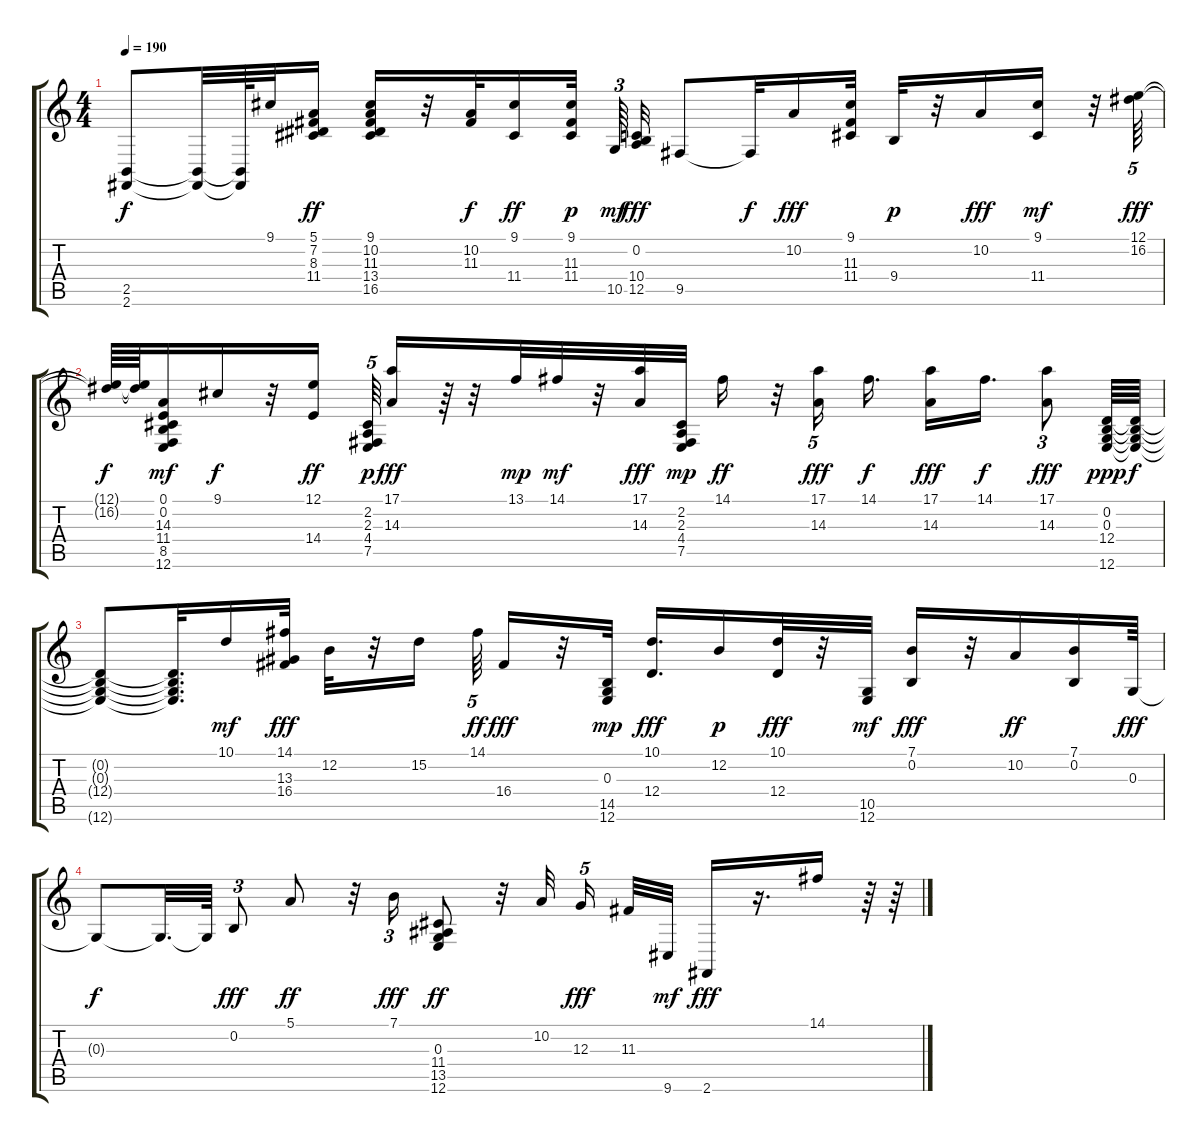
\track "" {instrument acousticgrandpiano}
\staff {score tabs}
\tuning (E4 B3 G3 D3 A2 E2) {hide}
\ts (4 4)
\tempo 190
\clef g2
\ks c
(2.5{t} 2.6{t}).8{dy f} (2.5{t} 2.6{t}).32 (2.5{t} 2.6{t}).64 9.1.32 (5.1 7.2 8.3 11.4).16{dy ff} (9.1 10.2 11.3 13.4 16.5).16 r.32 (10.2 11.3).32{dy f} (9.1 11.4).16{dy ff} (9.1 11.3 11.4).32{dy p} 10.5.64{tu (3 2) dy mf} (0.2 10.4 12.5).32{dy fff} 9.5.8 9.5{t}.32{dy f} 10.2.16{dy fff} (9.1 11.3 11.4).32 9.4.32{dy p} r.32 10.2.16{dy fff} (9.1 11.4).16{dy mf} r.32 (12.1 16.2).64{tu (5 4) dy fff} |
(12.1{t} 16.2{t}).64{dy f} (12.1{t} 16.2{t}).64 (0.1 0.2 14.3 11.4 8.5 12.6).16{dy mf} 9.1.16{dy f} r.32 (12.1 14.4).16{dy ff} (2.2 2.3 4.4 7.5).64{tu (5 4) dy p} (17.1 14.3).16{dy fff} r.64 r.32 13.1.32{dy mp} 14.1.32{dy mf} r.32 (17.1 14.3).32{dy fff} (2.2 2.3 4.4 7.5).32{dy mp} 14.1.16{dy ff} r.32 (17.1 14.3).16{tu (5 4) dy fff} 14.1.16{d dy f} (17.1 14.3).16{dy fff} 14.1.16{d dy f} (17.1 14.3).8{tu (3 2) dy fff} (0.2 0.3 12.4 12.6).64{dy ppp} (0.2{t} 0.3{t} 12.4{t} 12.6{t}).64{dy f} |
(0.2{t} 0.3{t} 12.4{t} 12.6{t}).8 (0.2{t} 0.3{t} 12.4{t} 12.6{t}).32{d} 10.1.16{dy mf} (14.1 13.3 16.4).32{dy fff} 12.2.32 r.32 15.2.16 14.1.64{tu (5 4) dy ff} 16.4.16{dy fff} r.32 (0.3 14.5 12.6).32{dy mp} (10.1 12.4).16{d dy fff} 12.2.16{dy p} (10.1 12.4).32{dy fff} r.32 (10.5 12.6).32{dy mf} (7.1 0.2).16{dy fff} r.32 10.2.16{dy ff} (7.1 0.2).16 0.3.64{dy fff} |
0.3{t}.8{dy f} 0.3{t}.32{d} 0.3{t}.64 0.2.8{tu (3 2) dy fff} 5.1.8{dy ff} r.32 7.1.16{tu (3 2) dy fff} (0.3 11.4 13.5 12.6).8{dy ff} r.32 10.2.32 12.3.16{tu (5 4) dy fff} 11.3.32 9.6.32{dy mf} 2.6.16{dy fff} r.16{d} 14.1.16 r.64 r.64
